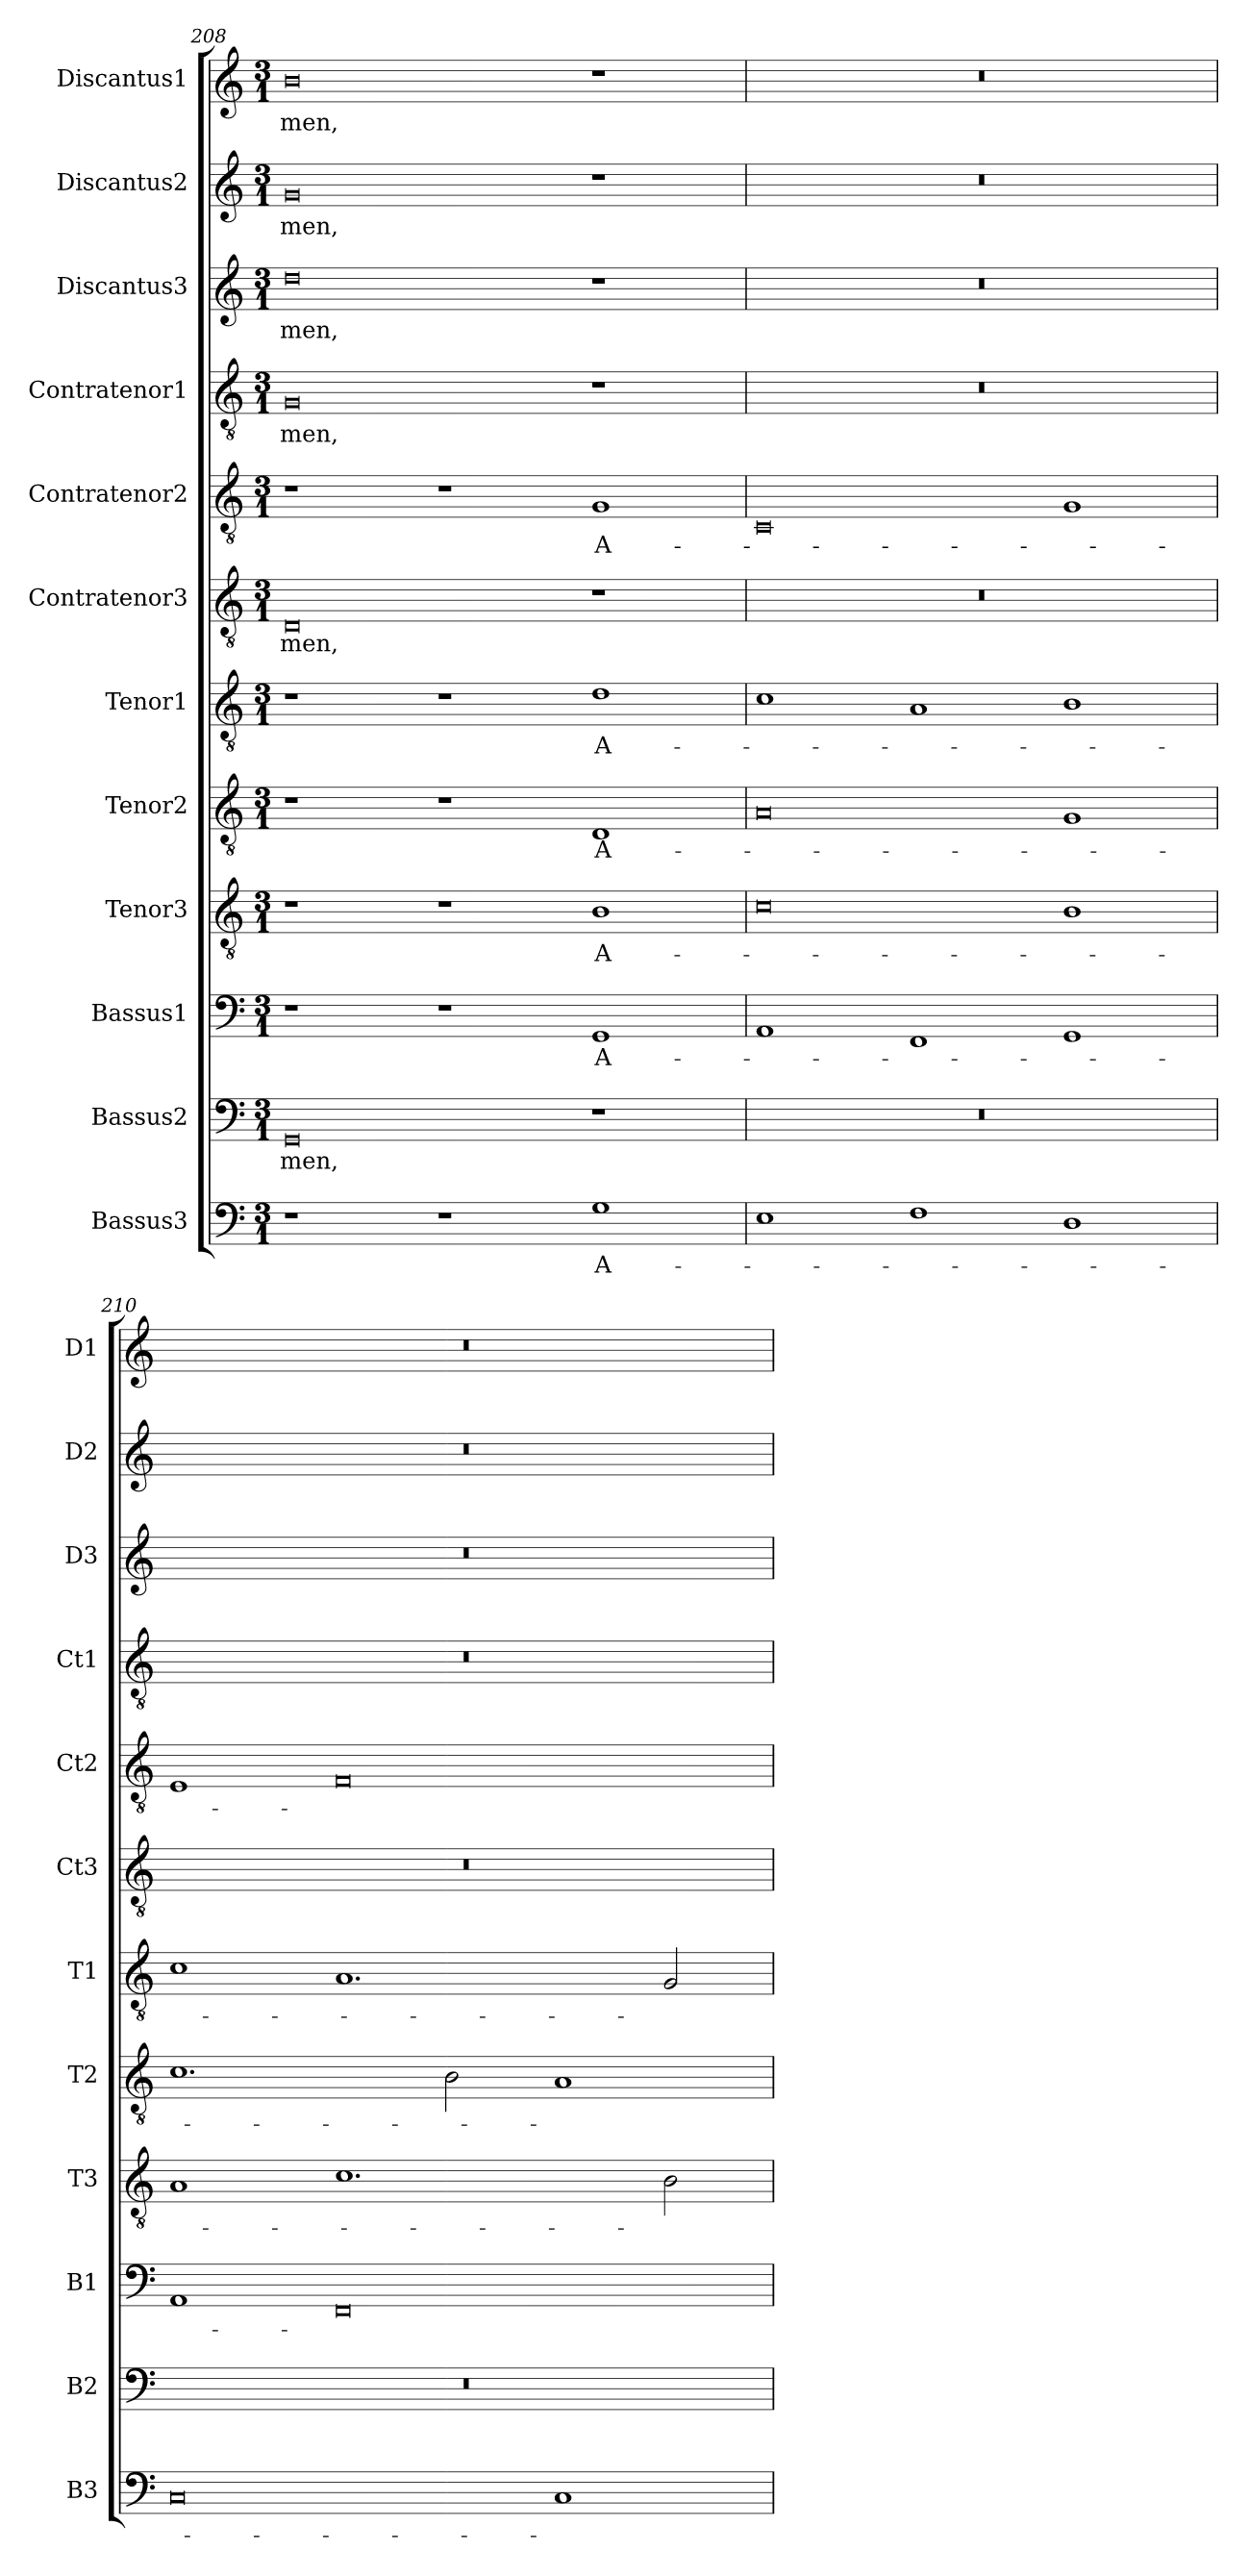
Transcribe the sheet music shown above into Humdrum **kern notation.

**kern	**text	**kern	**text	**kern	**text	**kern	**text	**kern	**text	**kern	**text	**kern	**text	**kern	**text	**kern	**text	**kern	**text	**kern	**text	**kern	**text
*part12	*part12	*part11	*part11	*part10	*part10	*part9	*part9	*part8	*part8	*part7	*part7	*part6	*part6	*part5	*part5	*part4	*part4	*part3	*part3	*part2	*part2	*part1	*part1
*staff12	*staff12	*staff11	*staff11	*staff10	*staff10	*staff9	*staff9	*staff8	*staff8	*staff7	*staff7	*staff6	*staff6	*staff5	*staff5	*staff4	*staff4	*staff3	*staff3	*staff2	*staff2	*staff1	*staff1
*I"Bassus3	*	*I"Bassus2	*	*I"Bassus1	*	*I"Tenor3	*	*I"Tenor2	*	*I"Tenor1	*	*I"Contratenor3	*	*I"Contratenor2	*	*I"Contratenor1	*	*I"Discantus3	*	*I"Discantus2	*	*I"Discantus1	*
*I'B3	*	*I'B2	*	*I'B1	*	*I'T3	*	*I'T2	*	*I'T1	*	*I'Ct3	*	*I'Ct2	*	*I'Ct1	*	*I'D3	*	*I'D2	*	*I'D1	*
*clefF4	*	*clefF4	*	*clefF4	*	*clefGv2	*	*clefGv2	*	*clefGv2	*	*clefGv2	*	*clefGv2	*	*clefGv2	*	*clefG2	*	*clefG2	*	*clefG2	*
*k[]	*	*k[]	*	*k[]	*	*k[]	*	*k[]	*	*k[]	*	*k[]	*	*k[]	*	*k[]	*	*k[]	*	*k[]	*	*k[]	*
*M3/1	*	*M3/1	*	*M3/1	*	*M3/1	*	*M3/1	*	*M3/1	*	*M3/1	*	*M3/1	*	*M3/1	*	*M3/1	*	*M3/1	*	*M3/1	*
=208	=208	=208	=208	=208	=208	=208	=208	=208	=208	=208	=208	=208	=208	=208	=208	=208	=208	=208	=208	=208	=208	=208	=208
1r	.	0GG	-men,	1r	.	1r	.	1r	.	1r	.	0D	-men,	1r	.	0G	-men,	0dd	-men,	0g	-men,	0b	-men,
1r	.	.	.	1r	.	1r	.	1r	.	1r	.	.	.	1r	.	.	.	.	.	.	.	.	.
1G	A-	1r	.	1GG	A-	1B	A-	1D	A-	1d	A-	1r	.	1G	A-	1r	.	1r	.	1r	.	1r	.
=209	=209	=209	=209	=209	=209	=209	=209	=209	=209	=209	=209	=209	=209	=209	=209	=209	=209	=209	=209	=209	=209	=209	=209
1E	.	0.r	.	1AA	.	0c	.	0A	.	1c	.	0.r	.	0C	.	0.r	.	0.r	.	0.r	.	0.r	.
1F	.	.	.	1FF	.	.	.	.	.	1A	.	.	.	.	.	.	.	.	.	.	.	.	.
1D	.	.	.	1GG	.	1B	.	1G	.	1B	.	.	.	1G	.	.	.	.	.	.	.	.	.
=210	=210	=210	=210	=210	=210	=210	=210	=210	=210	=210	=210	=210	=210	=210	=210	=210	=210	=210	=210	=210	=210	=210	=210
0C	.	0.r	.	1AA	.	1A	.	1.c	.	1c	.	0.r	.	1E	.	0.r	.	0.r	.	0.r	.	0.r	.
.	.	.	.	0FF	.	1.c	.	.	.	1.A	.	.	.	0F	.	.	.	.	.	.	.	.	.
.	.	.	.	.	.	.	.	2B	.	.	.	.	.	.	.	.	.	.	.	.	.	.	.
1C	.	.	.	.	.	.	.	1A	.	.	.	.	.	.	.	.	.	.	.	.	.	.	.
.	.	.	.	.	.	2B	.	.	.	2G	.	.	.	.	.	.	.	.	.	.	.	.	.
=	=	=	=	=	=	=	=	=	=	=	=	=	=	=	=	=	=	=	=	=	=	=	=
*-	*-	*-	*-	*-	*-	*-	*-	*-	*-	*-	*-	*-	*-	*-	*-	*-	*-	*-	*-	*-	*-	*-	*-
